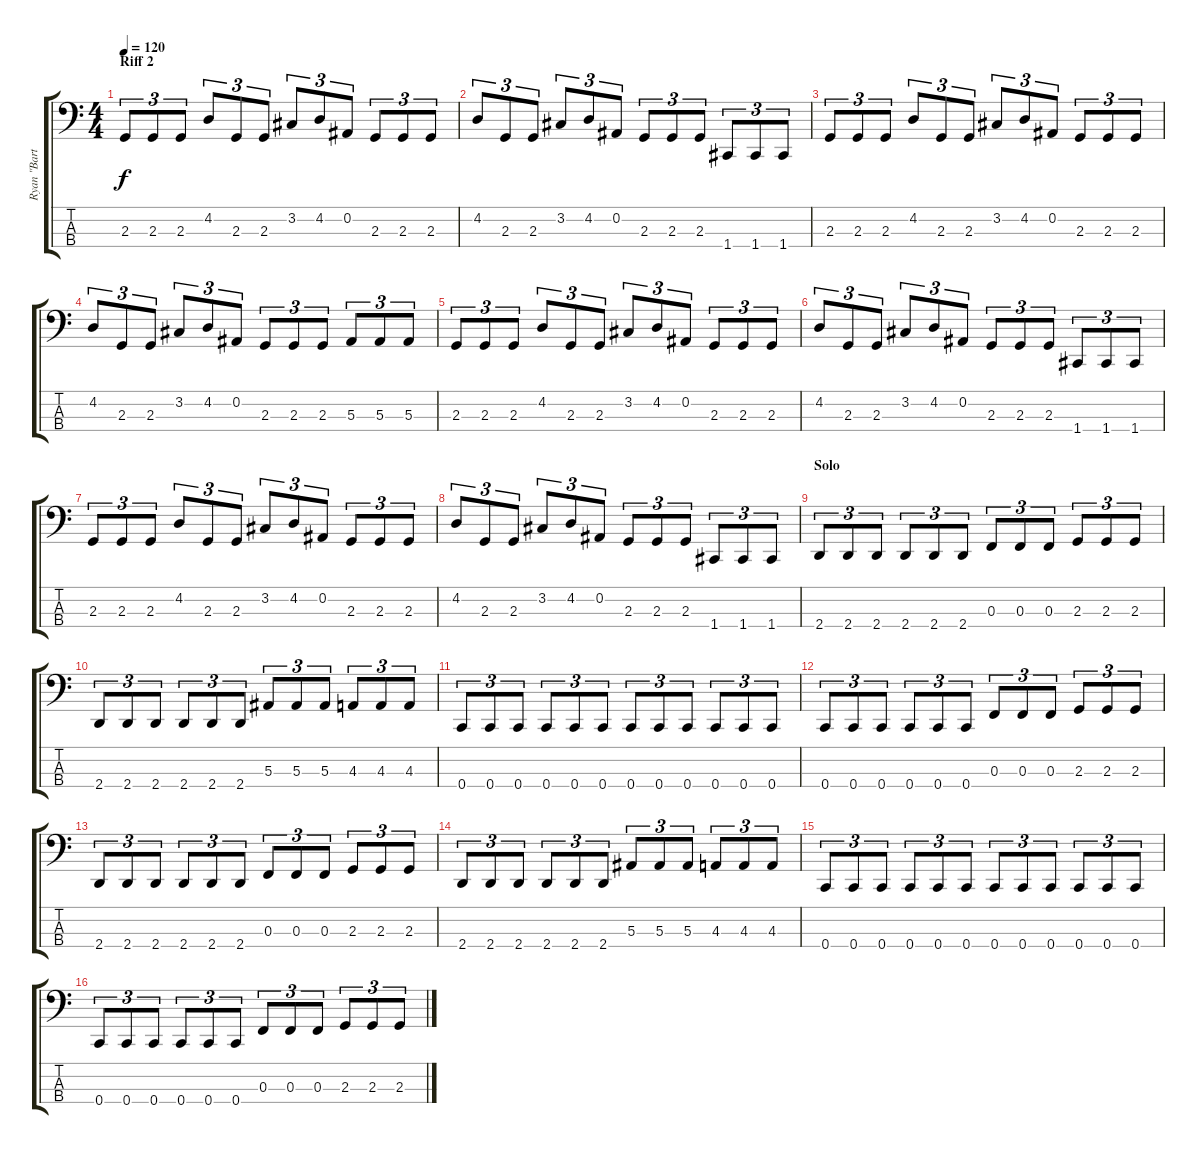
\track ("Ryan \"Bart\" Willams (Bass)" "Ryan \"Bart") {instrument electricbassfinger}
\staff {score tabs}
\tuning (Eb2 Bb1 F1 C1) {hide}
\ts (4 4)
\section ("" "Riff 2")
\tempo 120
\clef f4
\ks c
2.3.8{tu (3 2) dy f} 2.3.8{tu (3 2)} 2.3.8{tu (3 2)} 4.2.8{tu (3 2)} 2.3.8{tu (3 2)} 2.3.8{tu (3 2)} 3.2.8{tu (3 2)} 4.2.8{tu (3 2)} 0.2.8{tu (3 2)} 2.3.8{tu (3 2)} 2.3.8{tu (3 2)} 2.3.8{tu (3 2)} |
4.2.8{tu (3 2)} 2.3.8{tu (3 2)} 2.3.8{tu (3 2)} 3.2.8{tu (3 2)} 4.2.8{tu (3 2)} 0.2.8{tu (3 2)} 2.3.8{tu (3 2)} 2.3.8{tu (3 2)} 2.3.8{tu (3 2)} 1.4.8{tu (3 2)} 1.4.8{tu (3 2)} 1.4.8{tu (3 2)} |
2.3.8{tu (3 2)} 2.3.8{tu (3 2)} 2.3.8{tu (3 2)} 4.2.8{tu (3 2)} 2.3.8{tu (3 2)} 2.3.8{tu (3 2)} 3.2.8{tu (3 2)} 4.2.8{tu (3 2)} 0.2.8{tu (3 2)} 2.3.8{tu (3 2)} 2.3.8{tu (3 2)} 2.3.8{tu (3 2)} |
4.2.8{tu (3 2)} 2.3.8{tu (3 2)} 2.3.8{tu (3 2)} 3.2.8{tu (3 2)} 4.2.8{tu (3 2)} 0.2.8{tu (3 2)} 2.3.8{tu (3 2)} 2.3.8{tu (3 2)} 2.3.8{tu (3 2)} 5.3.8{tu (3 2)} 5.3.8{tu (3 2)} 5.3.8{tu (3 2)} |
2.3.8{tu (3 2)} 2.3.8{tu (3 2)} 2.3.8{tu (3 2)} 4.2.8{tu (3 2)} 2.3.8{tu (3 2)} 2.3.8{tu (3 2)} 3.2.8{tu (3 2)} 4.2.8{tu (3 2)} 0.2.8{tu (3 2)} 2.3.8{tu (3 2)} 2.3.8{tu (3 2)} 2.3.8{tu (3 2)} |
4.2.8{tu (3 2)} 2.3.8{tu (3 2)} 2.3.8{tu (3 2)} 3.2.8{tu (3 2)} 4.2.8{tu (3 2)} 0.2.8{tu (3 2)} 2.3.8{tu (3 2)} 2.3.8{tu (3 2)} 2.3.8{tu (3 2)} 1.4.8{tu (3 2)} 1.4.8{tu (3 2)} 1.4.8{tu (3 2)} |
2.3.8{tu (3 2)} 2.3.8{tu (3 2)} 2.3.8{tu (3 2)} 4.2.8{tu (3 2)} 2.3.8{tu (3 2)} 2.3.8{tu (3 2)} 3.2.8{tu (3 2)} 4.2.8{tu (3 2)} 0.2.8{tu (3 2)} 2.3.8{tu (3 2)} 2.3.8{tu (3 2)} 2.3.8{tu (3 2)} |
4.2.8{tu (3 2)} 2.3.8{tu (3 2)} 2.3.8{tu (3 2)} 3.2.8{tu (3 2)} 4.2.8{tu (3 2)} 0.2.8{tu (3 2)} 2.3.8{tu (3 2)} 2.3.8{tu (3 2)} 2.3.8{tu (3 2)} 1.4.8{tu (3 2)} 1.4.8{tu (3 2)} 1.4.8{tu (3 2)} |
\section ("" "Solo")
2.4.8{tu (3 2)} 2.4.8{tu (3 2)} 2.4.8{tu (3 2)} 2.4.8{tu (3 2)} 2.4.8{tu (3 2)} 2.4.8{tu (3 2)} 0.3.8{tu (3 2)} 0.3.8{tu (3 2)} 0.3.8{tu (3 2)} 2.3.8{tu (3 2)} 2.3.8{tu (3 2)} 2.3.8{tu (3 2)} |
2.4.8{tu (3 2)} 2.4.8{tu (3 2)} 2.4.8{tu (3 2)} 2.4.8{tu (3 2)} 2.4.8{tu (3 2)} 2.4.8{tu (3 2)} 5.3.8{tu (3 2)} 5.3.8{tu (3 2)} 5.3.8{tu (3 2)} 4.3.8{tu (3 2)} 4.3.8{tu (3 2)} 4.3.8{tu (3 2)} |
0.4.8{tu (3 2)} 0.4.8{tu (3 2)} 0.4.8{tu (3 2)} 0.4.8{tu (3 2)} 0.4.8{tu (3 2)} 0.4.8{tu (3 2)} 0.4.8{tu (3 2)} 0.4.8{tu (3 2)} 0.4.8{tu (3 2)} 0.4.8{tu (3 2)} 0.4.8{tu (3 2)} 0.4.8{tu (3 2)} |
0.4.8{tu (3 2)} 0.4.8{tu (3 2)} 0.4.8{tu (3 2)} 0.4.8{tu (3 2)} 0.4.8{tu (3 2)} 0.4.8{tu (3 2)} 0.3.8{tu (3 2)} 0.3.8{tu (3 2)} 0.3.8{tu (3 2)} 2.3.8{tu (3 2)} 2.3.8{tu (3 2)} 2.3.8{tu (3 2)} |
2.4.8{tu (3 2)} 2.4.8{tu (3 2)} 2.4.8{tu (3 2)} 2.4.8{tu (3 2)} 2.4.8{tu (3 2)} 2.4.8{tu (3 2)} 0.3.8{tu (3 2)} 0.3.8{tu (3 2)} 0.3.8{tu (3 2)} 2.3.8{tu (3 2)} 2.3.8{tu (3 2)} 2.3.8{tu (3 2)} |
2.4.8{tu (3 2)} 2.4.8{tu (3 2)} 2.4.8{tu (3 2)} 2.4.8{tu (3 2)} 2.4.8{tu (3 2)} 2.4.8{tu (3 2)} 5.3.8{tu (3 2)} 5.3.8{tu (3 2)} 5.3.8{tu (3 2)} 4.3.8{tu (3 2)} 4.3.8{tu (3 2)} 4.3.8{tu (3 2)} |
0.4.8{tu (3 2)} 0.4.8{tu (3 2)} 0.4.8{tu (3 2)} 0.4.8{tu (3 2)} 0.4.8{tu (3 2)} 0.4.8{tu (3 2)} 0.4.8{tu (3 2)} 0.4.8{tu (3 2)} 0.4.8{tu (3 2)} 0.4.8{tu (3 2)} 0.4.8{tu (3 2)} 0.4.8{tu (3 2)} |
0.4.8{tu (3 2)} 0.4.8{tu (3 2)} 0.4.8{tu (3 2)} 0.4.8{tu (3 2)} 0.4.8{tu (3 2)} 0.4.8{tu (3 2)} 0.3.8{tu (3 2)} 0.3.8{tu (3 2)} 0.3.8{tu (3 2)} 2.3.8{tu (3 2)} 2.3.8{tu (3 2)} 2.3.8{tu (3 2)}
